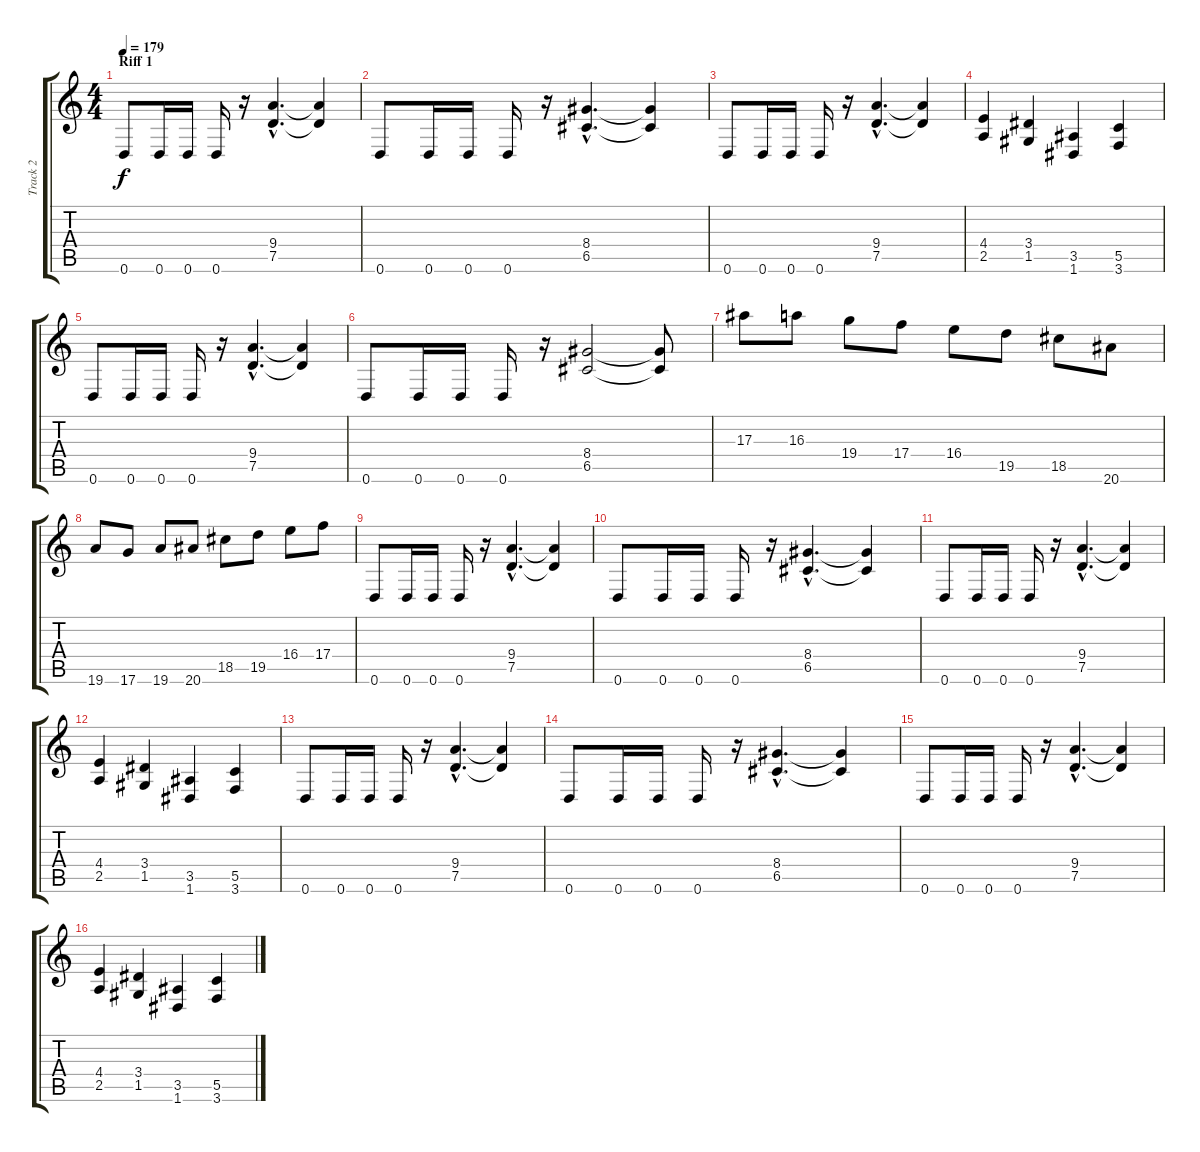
\track ("Track 2" "Track 2") {instrument overdrivenguitar}
\staff {score tabs}
\tuning (D4 A3 F3 C3 G2 D2) {hide}
\ts (4 4)
\section ("" "Riff 1")
\tempo 179
\clef g2
\ks c
0.6.8{dy f instrument overdrivenguitar} 0.6.16 0.6.16 0.6.16 r.16 (9.4{hac} 7.5{hac}).4{d} (9.4{t} 7.5{t}).4 |
0.6.8 0.6.16 0.6.16 0.6.16 r.16 (8.4{hac} 6.5{hac}).4{d} (8.4{t} 6.5{t}).4 |
0.6.8 0.6.16 0.6.16 0.6.16 r.16 (9.4{hac} 7.5{hac}).4{d} (9.4{t} 7.5{t}).4 |
(4.4 2.5).4 (3.4 1.5).4 (3.5 1.6).4 (5.5 3.6).4 |
0.6.8 0.6.16 0.6.16 0.6.16 r.16 (9.4{hac} 7.5{hac}).4{d} (9.4{t} 7.5{t}).4 |
0.6.8 0.6.16 0.6.16 0.6.16 r.16 (8.4 6.5).2 (8.4{t} 6.5{t}).8 |
17.3.8 16.3.8 19.4.8 17.4.8 16.4.8 19.5.8 18.5.8 20.6.8 |
19.6.8 17.6.8 19.6.8 20.6.8 18.5.8 19.5.8 16.4.8 17.4.8 |
0.6.8 0.6.16 0.6.16 0.6.16 r.16 (9.4{hac} 7.5{hac}).4{d} (9.4{t} 7.5{t}).4 |
0.6.8 0.6.16 0.6.16 0.6.16 r.16 (8.4{hac} 6.5{hac}).4{d} (8.4{t} 6.5{t}).4 |
0.6.8 0.6.16 0.6.16 0.6.16 r.16 (9.4{hac} 7.5{hac}).4{d} (9.4{t} 7.5{t}).4 |
(4.4 2.5).4 (3.4 1.5).4 (3.5 1.6).4 (5.5 3.6).4 |
0.6.8 0.6.16 0.6.16 0.6.16 r.16 (9.4{hac} 7.5{hac}).4{d} (9.4{t} 7.5{t}).4 |
0.6.8 0.6.16 0.6.16 0.6.16 r.16 (8.4{hac} 6.5{hac}).4{d} (8.4{t} 6.5{t}).4 |
0.6.8 0.6.16 0.6.16 0.6.16 r.16 (9.4{hac} 7.5{hac}).4{d} (9.4{t} 7.5{t}).4 |
(4.4 2.5).4 (3.4 1.5).4 (3.5 1.6).4 (5.5 3.6).4
